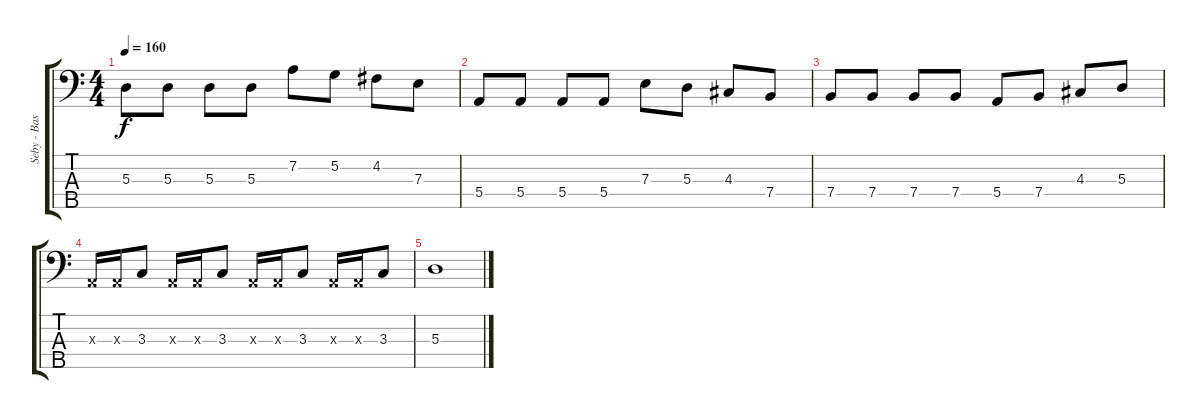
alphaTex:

\track ("Seby - Bass" "Seby - Bas") {instrument electricbasspick}
\staff {score tabs}
\tuning (G2 D2 A1 E1 B0) {hide}
\ts (4 4)
\tempo 160
\clef f4
\ks c
5.3.8{dy f} 5.3.8 5.3.8 5.3.8 7.2.8 5.2.8 4.2.8 7.3.8 |
5.4.8 5.4.8 5.4.8 5.4.8 7.3.8 5.3.8 4.3.8 7.4.8 |
7.4.8 7.4.8 7.4.8 7.4.8 5.4.8 7.4.8 4.3.8 5.3.8 |
0.3{x}.16 0.3{x}.16 3.3.8 0.3{x}.16 0.3{x}.16 3.3.8 0.3{x}.16 0.3{x}.16 3.3.8 0.3{x}.16 0.3{x}.16 3.3.8 |
5.3.1
